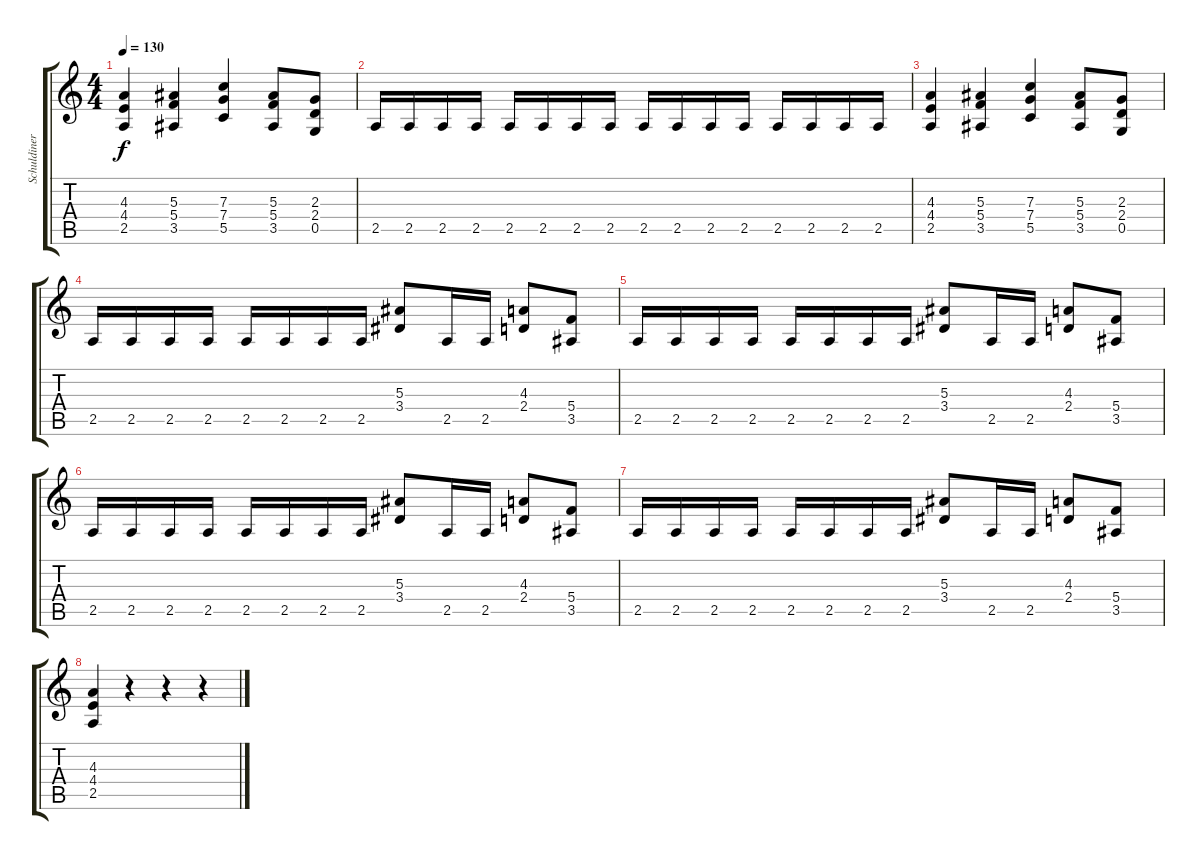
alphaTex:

\track ("Schuldiner" "Schuldiner") {instrument distortionguitar}
\staff {score tabs}
\tuning (D4 A3 F3 C3 G2 D2) {hide}
\ts (4 4)
\tempo 130
\clef g2
\ks c
(4.3 4.4 2.5).4{dy f} (5.3 5.4 3.5).4 (7.3 7.4 5.5).4 (5.3 5.4 3.5).8 (2.3 2.4 0.5).8 |
2.5.16 2.5.16 2.5.16 2.5.16 2.5.16 2.5.16 2.5.16 2.5.16 2.5.16 2.5.16 2.5.16 2.5.16 2.5.16 2.5.16 2.5.16 2.5.16 |
(4.3 4.4 2.5).4 (5.3 5.4 3.5).4 (7.3 7.4 5.5).4 (5.3 5.4 3.5).8 (2.3 2.4 0.5).8 |
2.5.16 2.5.16 2.5.16 2.5.16 2.5.16 2.5.16 2.5.16 2.5.16 (5.3 3.4).8 2.5.16 2.5.16 (4.3 2.4).8 (5.4 3.5).8 |
2.5.16 2.5.16 2.5.16 2.5.16 2.5.16 2.5.16 2.5.16 2.5.16 (5.3 3.4).8 2.5.16 2.5.16 (4.3 2.4).8 (5.4 3.5).8 |
2.5.16 2.5.16 2.5.16 2.5.16 2.5.16 2.5.16 2.5.16 2.5.16 (5.3 3.4).8 2.5.16 2.5.16 (4.3 2.4).8 (5.4 3.5).8 |
2.5.16 2.5.16 2.5.16 2.5.16 2.5.16 2.5.16 2.5.16 2.5.16 (5.3 3.4).8 2.5.16 2.5.16 (4.3 2.4).8 (5.4 3.5).8 |
(4.3 4.4 2.5).4 r.4 r.4 r.4
